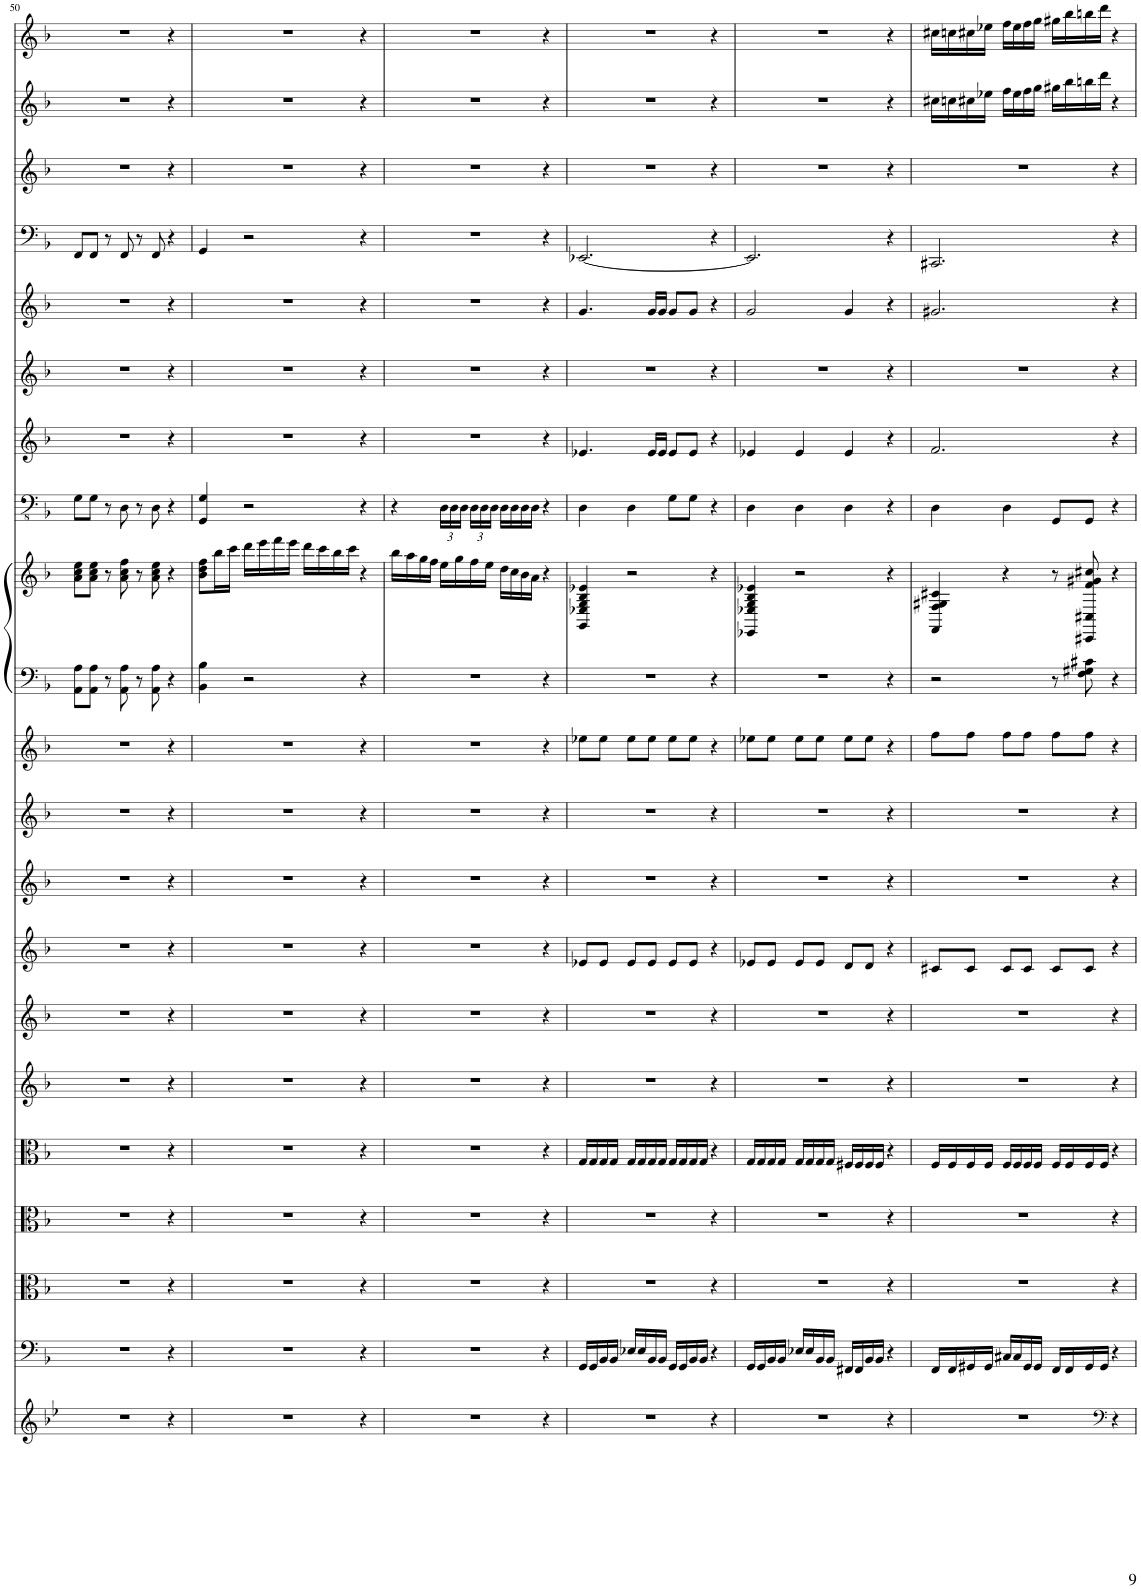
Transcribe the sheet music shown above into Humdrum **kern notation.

**kern	**kern	**kern	**kern	**kern	**kern	**kern	**kern	**kern	**kern	**kern	**kern	**kern	**kern	**kern	**kern	**kern	**kern	**kern	**kern	**kern
*part20	*part19	*part18	*part17	*part16	*part15	*part14	*part13	*part12	*part11	*part10	*part9	*part9	*part8	*part7	*part6	*part5	*part4	*part3	*part2	*part1
*staff21	*staff20	*staff19	*staff18	*staff17	*staff16	*staff15	*staff14	*staff13	*staff12	*staff11	*staff10	*staff9	*staff8	*staff7	*staff6	*staff5	*staff4	*staff3	*staff2	*staff1
*I"Cello (6) 裝飾	*I"Cello (6)	*I"Viola (6) 裝飾	*I"Viola (6) 連音	*I"Viola (6)	*I"Violin II (6) 裝飾	*I"Violin II (6) 連音	*I"Violin II (6)	*I"Violin I (8) 裝飾	*I"Violin I (8) 連音	*I"Violin I (8)	*I"Piano	*	*I"Timpani+	*I"Horn II	*I"Horn I 連音	*I"Horn I	*I"Bassoon 連音	*I"Oboe 連音	*I"Flute 連音	*I"Flute
!!LO:PB:g=z
*clefG2	*clefF4	*clefC3	*clefC3	*clefC3	*clefG2	*clefG2	*clefG2	*clefG2	*clefG2	*clefG2	*clefF4	*clefG2	*clefFv4	*clefG2	*clefG2	*clefG2	*clefF4	*clefG2	*clefG2	*clefG2
*k[b-e-]	*k[b-]	*k[b-]	*k[b-]	*k[b-]	*k[b-]	*k[b-]	*k[b-]	*k[b-]	*k[b-]	*k[b-]	*k[b-]	*k[b-]	*k[b-]	*k[b-]	*k[b-]	*k[b-]	*k[b-]	*k[b-]	*k[b-]	*k[b-]
*	*d:	*d:	*d:	*d:	*d:	*d:	*d:	*d:	*d:	*d:	*d:	*d:	*d:	*d:	*d:	*d:	*d:	*d:	*d:	*d:
*	*	*	*M3/4	*	*	*	*M3/4	*	*	*M3/4	*	*	*	*	*	*	*	*	*	*
=50	=50	=50	=50	=50	=50	=50	=50	=50	=50	=50	=50	=50	=50	=50	=50	=50	=50	=50	=50	=50
1r	1r	1r	2.r	1r	1r	1r	2.r	1r	1r	2.r	8AA\ 8A\L	8a\ 8cc\ 8ee\L	8GG\L	1r	1r	1r	8FF/L	1r	1r	1r
.	.	.	.	.	.	.	.	.	.	.	8AA\ 8A\J	8a\ 8cc\ 8ee\J	8GG\J	.	.	.	8FF/J	.	.	.
.	.	.	.	.	.	.	.	.	.	.	8r	8r	8r	.	.	.	8r	.	.	.
.	.	.	.	.	.	.	.	.	.	.	8AA\ 8A\	8a\ 8cc\ 8ff\	8DD\	.	.	.	8FF/	.	.	.
.	.	.	.	.	.	.	.	.	.	.	8r	8r	8r	.	.	.	8r	.	.	.
.	.	.	.	.	.	.	.	.	.	.	8AA\ 8A\	8a\ 8cc\ 8ee\	8DD\	.	.	.	8FF/	.	.	.
.	.	.	4r	.	.	.	4r	.	.	4r	4r	4r	4r	.	.	.	4r	.	.	.
4r	4r	4r	4ryy	4r	4r	4r	4ryy	4r	4r	4ryy	4ryy	4ryy	4ryy	4r	4r	4r	4ryy	4r	4r	4r
=51	=51	=51	=51	=51	=51	=51	=51	=51	=51	=51	=51	=51	=51	=51	=51	=51	=51	=51	=51	=51
1r	1r	1r	2.r	1r	1r	1r	2.r	1r	1r	2.r	4BB-\ 4B-\	8b-\ 8dd\ 8ff\L	4GGG/ 4GG/	1r	1r	1r	4GG/	1r	1r	1r
.	.	.	.	.	.	.	.	.	.	.	.	16bb-\L	.	.	.	.	.	.	.	.
.	.	.	.	.	.	.	.	.	.	.	.	16ccc\JJ	.	.	.	.	.	.	.	.
.	.	.	.	.	.	.	.	.	.	.	2r	16ddd\LL	2r	.	.	.	2r	.	.	.
.	.	.	.	.	.	.	.	.	.	.	.	16eee\	.	.	.	.	.	.	.	.
.	.	.	.	.	.	.	.	.	.	.	.	16fff\	.	.	.	.	.	.	.	.
.	.	.	.	.	.	.	.	.	.	.	.	16eee\JJ	.	.	.	.	.	.	.	.
.	.	.	.	.	.	.	.	.	.	.	.	16ddd\LL	.	.	.	.	.	.	.	.
.	.	.	.	.	.	.	.	.	.	.	.	16ccc\	.	.	.	.	.	.	.	.
.	.	.	.	.	.	.	.	.	.	.	.	16bb-\	.	.	.	.	.	.	.	.
.	.	.	.	.	.	.	.	.	.	.	.	16ccc\JJ	.	.	.	.	.	.	.	.
.	.	.	4r	.	.	.	4r	.	.	4r	4r	4r	4r	.	.	.	4r	.	.	.
4r	4r	4r	4ryy	4r	4r	4r	4ryy	4r	4r	4ryy	4ryy	4ryy	4ryy	4r	4r	4r	4ryy	4r	4r	4r
=52	=52	=52	=52	=52	=52	=52	=52	=52	=52	=52	=52	=52	=52	=52	=52	=52	=52	=52	=52	=52
1r	1r	1r	2.r	1r	1r	1r	2.r	1r	1r	2.r	2.r	16bb-\LL	4r	1r	1r	1r	1r	1r	1r	1r
.	.	.	.	.	.	.	.	.	.	.	.	16aa\	.	.	.	.	.	.	.	.
.	.	.	.	.	.	.	.	.	.	.	.	16gg\	.	.	.	.	.	.	.	.
.	.	.	.	.	.	.	.	.	.	.	.	16ff\JJ	.	.	.	.	.	.	.	.
*	*	*	*	*	*	*	*	*	*	*	*	*	*Xbrackettup	*	*	*	*	*	*	*
.	.	.	.	.	.	.	.	.	.	.	.	16ee\LL	24DD\LL	.	.	.	.	.	.	.
.	.	.	.	.	.	.	.	.	.	.	.	.	24DD\	.	.	.	.	.	.	.
.	.	.	.	.	.	.	.	.	.	.	.	16gg\	.	.	.	.	.	.	.	.
.	.	.	.	.	.	.	.	.	.	.	.	.	24DD\JJ	.	.	.	.	.	.	.
.	.	.	.	.	.	.	.	.	.	.	.	16ff\	24DD\LL	.	.	.	.	.	.	.
.	.	.	.	.	.	.	.	.	.	.	.	.	24DD\	.	.	.	.	.	.	.
.	.	.	.	.	.	.	.	.	.	.	.	16ee\JJ	.	.	.	.	.	.	.	.
.	.	.	.	.	.	.	.	.	.	.	.	.	24DD\JJ	.	.	.	.	.	.	.
.	.	.	.	.	.	.	.	.	.	.	.	16dd\LL	16DD\LL	.	.	.	.	.	.	.
.	.	.	.	.	.	.	.	.	.	.	.	16cc\	16DD\	.	.	.	.	.	.	.
.	.	.	.	.	.	.	.	.	.	.	.	16b-\	16DD\	.	.	.	.	.	.	.
.	.	.	.	.	.	.	.	.	.	.	.	16a\JJ	16DD\JJ	.	.	.	.	.	.	.
.	.	.	4r	.	.	.	4r	.	.	4r	4r	4r	4r	.	.	.	.	.	.	.
4r	4r	4r	4ryy	4r	4r	4r	4ryy	4r	4r	4ryy	4ryy	4ryy	4ryy	4r	4r	4r	4r	4r	4r	4r
=53	=53	=53	=53	=53	=53	=53	=53	=53	=53	=53	=53	=53	=53	=53	=53	=53	=53	=53	=53	=53
1r	16GG/LL	1r	2.r	16G/LL	1r	1r	8e-X/L	1r	1r	8ee-X\L	2.r	4GG/ 4E-X/ 4G/ 4B-/ 4e-X/	4DD\	4.e-X/	1r	4.g/	[2.EE-X/	1r	1r	1r
.	16GG/	.	.	16G/	.	.	.	.	.	.	.	.	.	.	.	.	.	.	.	.
.	16BB-/	.	.	16G/	.	.	8e-/J	.	.	8ee-\J	.	.	.	.	.	.	.	.	.	.
.	16BB-/JJ	.	.	16G/JJ	.	.	.	.	.	.	.	.	.	.	.	.	.	.	.	.
.	16E-X/LL	.	.	16G/LL	.	.	8e-/L	.	.	8ee-\L	.	2r	4DD\	.	.	.	.	.	.	.
.	16E-/	.	.	16G/	.	.	.	.	.	.	.	.	.	.	.	.	.	.	.	.
.	16BB-/	.	.	16G/	.	.	8e-/J	.	.	8ee-\J	.	.	.	16e-/LL	.	16g/LL	.	.	.	.
.	16BB-/JJ	.	.	16G/JJ	.	.	.	.	.	.	.	.	.	16e-/JJ	.	16g/JJ	.	.	.	.
.	16GG/LL	.	.	16G/LL	.	.	8e-/L	.	.	8ee-\L	.	.	8GG\L	8e-/L	.	8g/L	.	.	.	.
.	16GG/	.	.	16G/	.	.	.	.	.	.	.	.	.	.	.	.	.	.	.	.
.	16BB-/	.	.	16G/	.	.	8e-/J	.	.	8ee-\J	.	.	8GG\J	8e-/J	.	8g/J	.	.	.	.
.	16BB-/JJ	.	.	16G/JJ	.	.	.	.	.	.	.	.	.	.	.	.	.	.	.	.
.	4r	.	4r	4r	.	.	4r	.	.	4r	4r	4r	4r	4r	.	4r	4r	.	.	.
4r	4ryy	4r	4ryy	4ryy	4r	4r	4ryy	4r	4r	4ryy	4ryy	4ryy	4ryy	4ryy	4r	4ryy	4ryy	4r	4r	4r
=54	=54	=54	=54	=54	=54	=54	=54	=54	=54	=54	=54	=54	=54	=54	=54	=54	=54	=54	=54	=54
1r	16GG/LL	1r	2.r	16G/LL	1r	1r	8e-X/L	1r	1r	8ee-X\L	2.r	4EE-X/ 4E-X/ 4G/ 4B-/ 4e-X/	4DD\	4e-X/	1r	2g/	2.EE-/]	1r	1r	1r
.	16GG/	.	.	16G/	.	.	.	.	.	.	.	.	.	.	.	.	.	.	.	.
.	16BB-/	.	.	16G/	.	.	8e-/J	.	.	8ee-\J	.	.	.	.	.	.	.	.	.	.
.	16BB-/JJ	.	.	16G/JJ	.	.	.	.	.	.	.	.	.	.	.	.	.	.	.	.
.	16E-X/LL	.	.	16G/LL	.	.	8e-/L	.	.	8ee-\L	.	2r	4DD\	4e-/	.	.	.	.	.	.
.	16E-/	.	.	16G/	.	.	.	.	.	.	.	.	.	.	.	.	.	.	.	.
.	16BB-/	.	.	16G/	.	.	8e-/J	.	.	8ee-\J	.	.	.	.	.	.	.	.	.	.
.	16BB-/JJ	.	.	16G/JJ	.	.	.	.	.	.	.	.	.	.	.	.	.	.	.	.
.	16FF#X/LL	.	.	16F#X/LL	.	.	8d/L	.	.	8ee-\L	.	.	4DD\	4e-/	.	4g/	.	.	.	.
.	16FF#/	.	.	16F#/	.	.	.	.	.	.	.	.	.	.	.	.	.	.	.	.
.	16BB-/	.	.	16F#/	.	.	8d/J	.	.	8ee-\J	.	.	.	.	.	.	.	.	.	.
.	16BB-/JJ	.	.	16F#/JJ	.	.	.	.	.	.	.	.	.	.	.	.	.	.	.	.
.	4r	.	4r	4r	.	.	4r	.	.	4r	4r	4r	4r	4r	.	4r	4r	.	.	.
4r	4ryy	4r	4ryy	4ryy	4r	4r	4ryy	4r	4r	4ryy	4ryy	4ryy	4ryy	4ryy	4r	4ryy	4ryy	4r	4r	4r
=55	=55	=55	=55	=55	=55	=55	=55	=55	=55	=55	=55	=55	=55	=55	=55	=55	=55	=55	=55	=55
1r	16FF/LL	1r	2.r	16F/LL	1r	1r	8c#X/L	1r	1r	8ff\L	2r	4FF/ 4F/ 4G#X/ 4c#X/	4DD\	2.f/	1r	2.g#X/	2.CC#X/	1r	16cc#X\LL	16cc#X\LL
.	16FF/	.	.	16F/	.	.	.	.	.	.	.	.	.	.	.	.	.	.	16ccn\	16ccn\
.	16GG#X/	.	.	16F/	.	.	8c#/J	.	.	8ff\J	.	.	.	.	.	.	.	.	16cc#X\	16cc#X\
.	16GG#/JJ	.	.	16F/JJ	.	.	.	.	.	.	.	.	.	.	.	.	.	.	16ee-X\JJ	16ee-X\JJ
.	16C#X/LL	.	.	16F/LL	.	.	8c#/L	.	.	8ff\L	.	4r	4DD\	.	.	.	.	.	16ff\LL	16ff\LL
.	16C#/	.	.	16F/	.	.	.	.	.	.	.	.	.	.	.	.	.	.	16ee-\	16ee-\
.	16GG#/	.	.	16F/	.	.	8c#/J	.	.	8ff\J	.	.	.	.	.	.	.	.	16ff\	16ff\
.	16GG#/JJ	.	.	16F/JJ	.	.	.	.	.	.	.	.	.	.	.	.	.	.	16gg\JJ	16gg\JJ
.	16FF/LL	.	.	16F/LL	.	.	8c#/L	.	.	8ff\L	8r	8r	8GGG/L	.	.	.	.	.	16gg#X\LL	16gg#X\LL
.	16FF/	.	.	16F/	.	.	.	.	.	.	.	.	.	.	.	.	.	.	16bb-\	16bb-\
.	16GG#/	.	.	16F/	.	.	8c#/J	.	.	8ff\J	8F\ 8G#X\ 8c#X\	8CC#X/ 8C#X/ 8f/ 8g#X/ 8cc#X/	8GGG/J	.	.	.	.	.	16bbn\	16bbn\
.	16GG#/JJ	.	.	16F/JJ	.	.	.	.	.	.	.	.	.	.	.	.	.	.	16ddd\JJ	16ddd\JJ
*clefF4	*	*	*	*	*	*	*	*	*	*	*	*	*	*	*	*	*	*	*	*
.	4r	.	4r	4r	.	.	4r	.	.	4r	4r	4r	4r	4r	.	4r	4r	.	4r	4r
4r	4ryy	4r	4ryy	4ryy	4r	4r	4ryy	4r	4r	4ryy	4ryy	4ryy	4ryy	4ryy	4r	4ryy	4ryy	4r	4ryy	4ryy
=	=	=	=	=	=	=	=	=	=	=	=	=	=	=	=	=	=	=	=	=
*-	*-	*-	*-	*-	*-	*-	*-	*-	*-	*-	*-	*-	*-	*-	*-	*-	*-	*-	*-	*-
